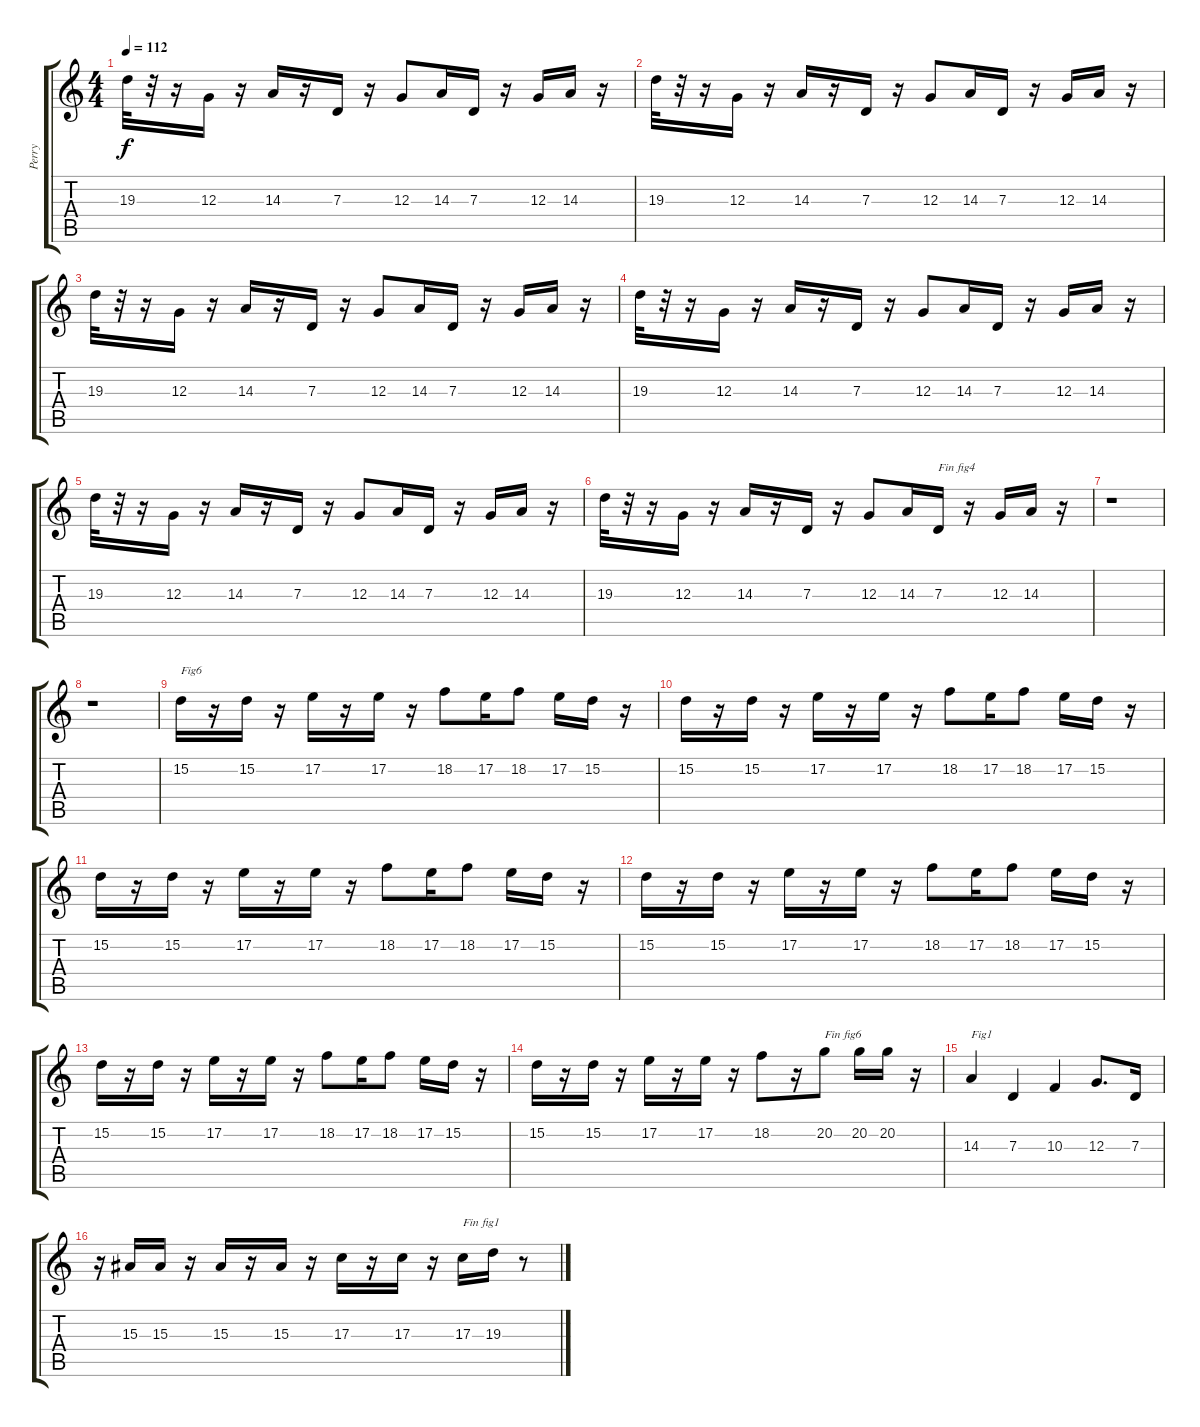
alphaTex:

\track ("Perry" "Perry") {instrument stringensemble1}
\staff {score tabs}
\tuning (E4 B3 G3 D3 A2 E2) {hide}
\ts (4 4)
\tempo 112
\clef g2
\ks c
19.3.32{dy f} r.32 r.16 12.3.16 r.16 14.3.16 r.16 7.3.16 r.16 12.3.8 14.3.16 7.3.16 r.16 12.3.16 14.3.16 r.16 |
19.3.32 r.32 r.16 12.3.16 r.16 14.3.16 r.16 7.3.16 r.16 12.3.8 14.3.16 7.3.16 r.16 12.3.16 14.3.16 r.16 |
19.3.32 r.32 r.16 12.3.16 r.16 14.3.16 r.16 7.3.16 r.16 12.3.8 14.3.16 7.3.16 r.16 12.3.16 14.3.16 r.16 |
19.3.32 r.32 r.16 12.3.16 r.16 14.3.16 r.16 7.3.16 r.16 12.3.8 14.3.16 7.3.16 r.16 12.3.16 14.3.16 r.16 |
19.3.32 r.32 r.16 12.3.16 r.16 14.3.16 r.16 7.3.16 r.16 12.3.8 14.3.16 7.3.16 r.16 12.3.16 14.3.16 r.16 |
19.3.32 r.32 r.16 12.3.16 r.16 14.3.16 r.16 7.3.16 r.16 12.3.8 14.3.16 7.3.16{txt "Fin fig4"} r.16 12.3.16 14.3.16 r.16 |
r.1 |
r.1 |
15.2.16{txt "Fig6"} r.16 15.2.16 r.16 17.2.16 r.16 17.2.16 r.16 18.2.8 17.2.16 18.2.8 17.2.16 15.2.16 r.16 |
15.2.16 r.16 15.2.16 r.16 17.2.16 r.16 17.2.16 r.16 18.2.8 17.2.16 18.2.8 17.2.16 15.2.16 r.16 |
15.2.16 r.16 15.2.16 r.16 17.2.16 r.16 17.2.16 r.16 18.2.8 17.2.16 18.2.8 17.2.16 15.2.16 r.16 |
15.2.16 r.16 15.2.16 r.16 17.2.16 r.16 17.2.16 r.16 18.2.8 17.2.16 18.2.8 17.2.16 15.2.16 r.16 |
15.2.16 r.16 15.2.16 r.16 17.2.16 r.16 17.2.16 r.16 18.2.8 17.2.16 18.2.8 17.2.16 15.2.16 r.16 |
15.2.16 r.16 15.2.16 r.16 17.2.16 r.16 17.2.16 r.16 18.2.8 r.16 20.2.8{txt "Fin fig6"} 20.2.16 20.2.16 r.16 |
14.3.4{txt "Fig1"} 7.3.4 10.3.4 12.3.8{d} 7.3.16 |
r.16 15.3.16 15.3.16 r.16 15.3.16 r.16 15.3.16 r.16 17.3.16 r.16 17.3.16 r.16 17.3.16{txt "Fin fig1"} 19.3.16 r.8
